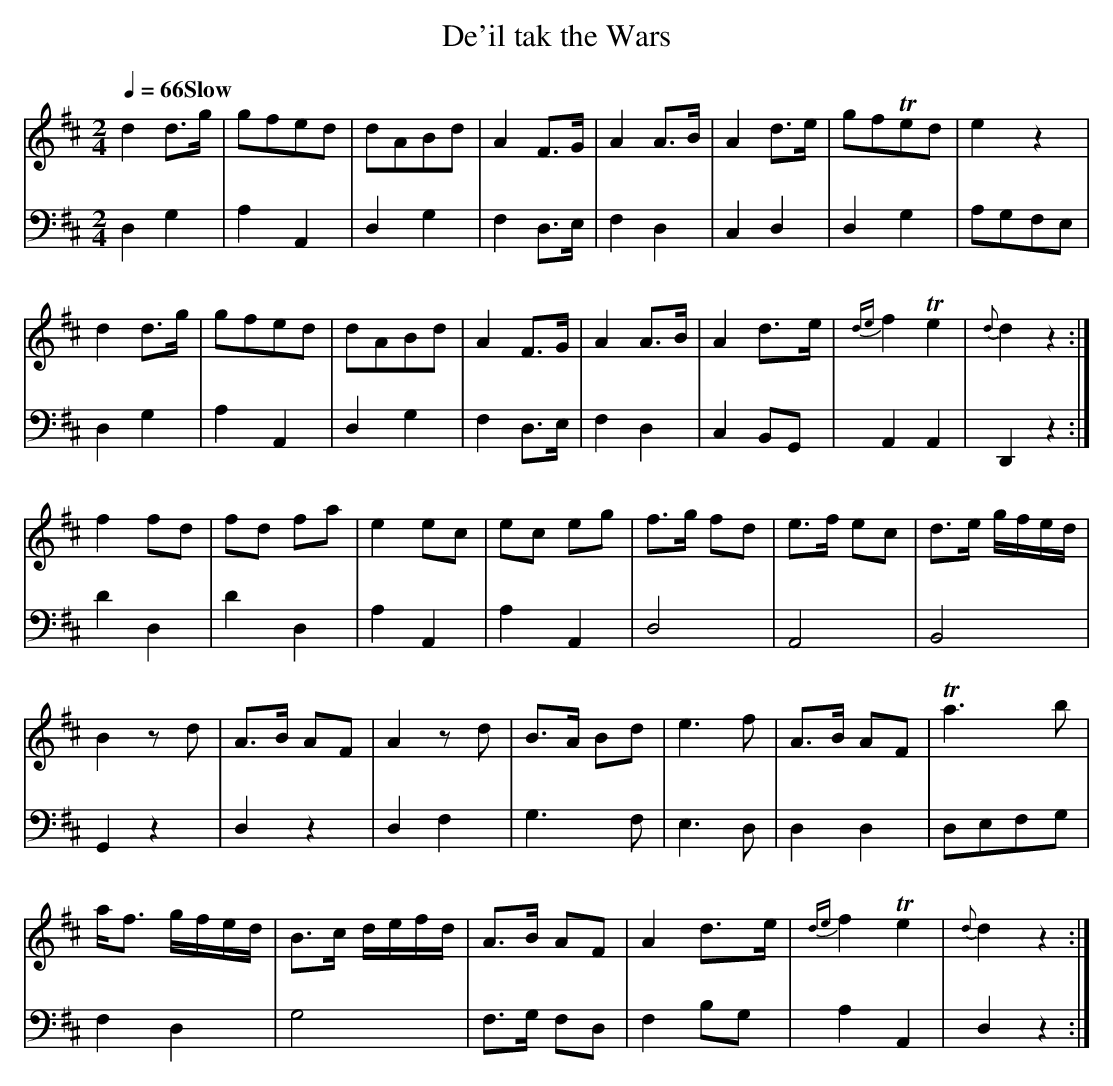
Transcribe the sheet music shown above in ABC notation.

X:1
T:De'il tak the Wars
M:2/4
L:1/8
Q:1/4=66 "Slow"
V:1                             midi program 1 74
V:2 bass middle=d transpose -24 midi program 1 46 volume=75
K:D
[V:1] d2 d>g|gfed|dABd|A2 F>G|A2 A>B|A2 d>e|    gfTed|   e2z2 |
[V:2] d2 g2 |a2A2|d2g2|f2 d>e|f2 d2 |c2 d2 |    d2 g2|   agfe |
[V:1] d2 d>g|gfed|dABd|A2 F>G|A2 A>B|A2 d>e|{de}f2Te2|{d}d2z2:|
[V:2] d2 g2 |a2A2|d2g2|f2 d>e|f2 d2 |c2 BG |    A2 A2|   D2z2:|
[V:1] f2 fd|fd fa|e2ec|ec eg|f>g fd|e>f ec|d>e g/f/e/d/|
[V:2] d'2d2|d'2d2|a2A2|a2 A2|d4    |A4    |B4          |
[V:1] B2 zd|A>B AF|A2 zd|B>A Bd|e3 f|A>B AF|Ta3 b|
[V:2] G2 z2|d2  z2|d2 f2|g3   f|e3 d|d2  d2| defg|
[V:1] a<f g/f/e/d/|B>c d/e/f/d/|A>B AF|A2 d>e|{de}f2Te2|{d}d2 z2:|
[V:2] f2  d2      |g4          |f>g fd|f2 bg |    a2 A2|   d2 z2:|
